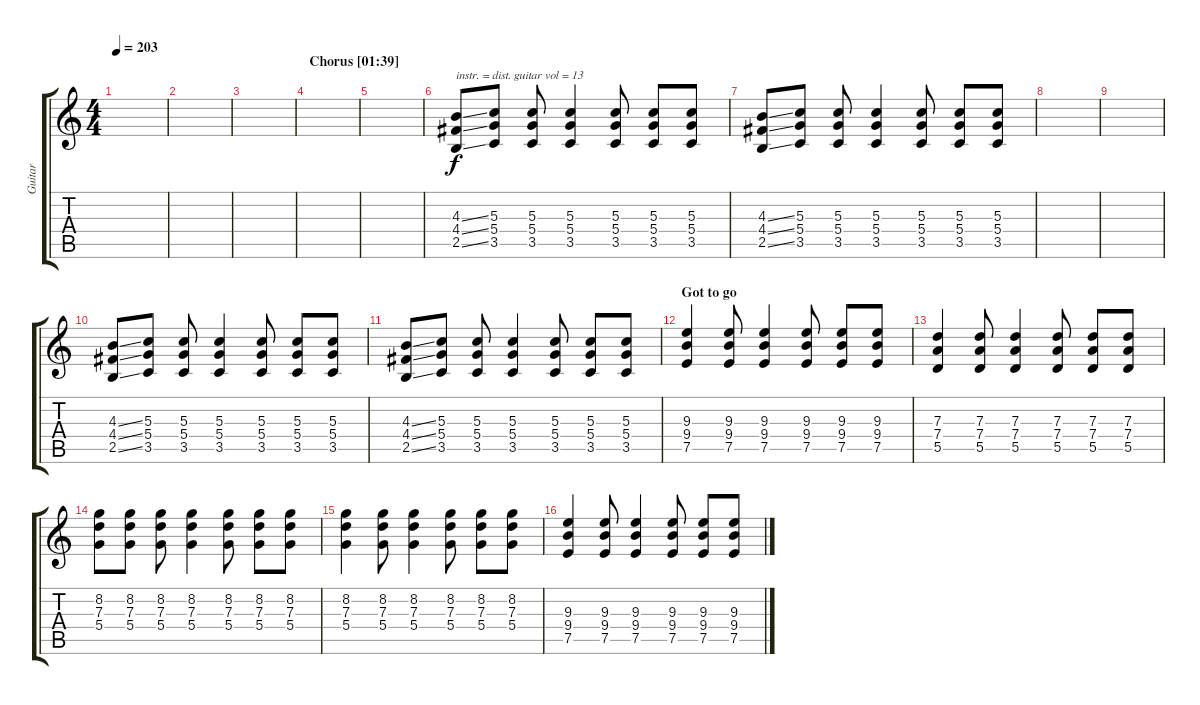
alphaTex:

\track ("Guitar" "Guitar") {instrument distortionguitar}
\staff {score tabs}
\tuning (E4 B3 G3 D3 A2 E2) {hide}
\ts (4 4)
\tempo 203
\clef g2
\ks c
|
|
|
\section ("" "Chorus [01:39]")
|
|
(4.3{ss} 4.4{ss} 2.5{ss}).8{txt "instr. = dist. guitar vol = 13" volume 13 instrument distortionguitar} (5.3 5.4 3.5).8 (5.3 5.4 3.5).8 (5.3 5.4 3.5).4 (5.3 5.4 3.5).8 (5.3 5.4 3.5).8 (5.3 5.4 3.5).8 |
(4.3{ss} 4.4{ss} 2.5{ss}).8 (5.3 5.4 3.5).8 (5.3 5.4 3.5).8 (5.3 5.4 3.5).4 (5.3 5.4 3.5).8 (5.3 5.4 3.5).8 (5.3 5.4 3.5).8 |
|
|
(4.3{ss} 4.4{ss} 2.5{ss}).8 (5.3 5.4 3.5).8 (5.3 5.4 3.5).8 (5.3 5.4 3.5).4 (5.3 5.4 3.5).8 (5.3 5.4 3.5).8 (5.3 5.4 3.5).8 |
(4.3{ss} 4.4{ss} 2.5{ss}).8 (5.3 5.4 3.5).8 (5.3 5.4 3.5).8 (5.3 5.4 3.5).4 (5.3 5.4 3.5).8 (5.3 5.4 3.5).8 (5.3 5.4 3.5).8 |
\section ("" "Got to go")
(9.3 9.4 7.5).4 (9.3 9.4 7.5).8 (9.3 9.4 7.5).4 (9.3 9.4 7.5).8 (9.3 9.4 7.5).8 (9.3 9.4 7.5).8 |
(7.3 7.4 5.5).4 (7.3 7.4 5.5).8 (7.3 7.4 5.5).4 (7.3 7.4 5.5).8 (7.3 7.4 5.5).8 (7.3 7.4 5.5).8 |
(8.2 7.3 5.4).8 (8.2 7.3 5.4).8 (8.2 7.3 5.4).8 (8.2 7.3 5.4).4 (8.2 7.3 5.4).8 (8.2 7.3 5.4).8 (8.2 7.3 5.4).8 |
(8.2 7.3 5.4).4 (8.2 7.3 5.4).8 (8.2 7.3 5.4).4 (8.2 7.3 5.4).8 (8.2 7.3 5.4).8 (8.2 7.3 5.4).8 |
(9.3 9.4 7.5).4 (9.3 9.4 7.5).8 (9.3 9.4 7.5).4 (9.3 9.4 7.5).8 (9.3 9.4 7.5).8 (9.3 9.4 7.5).8
